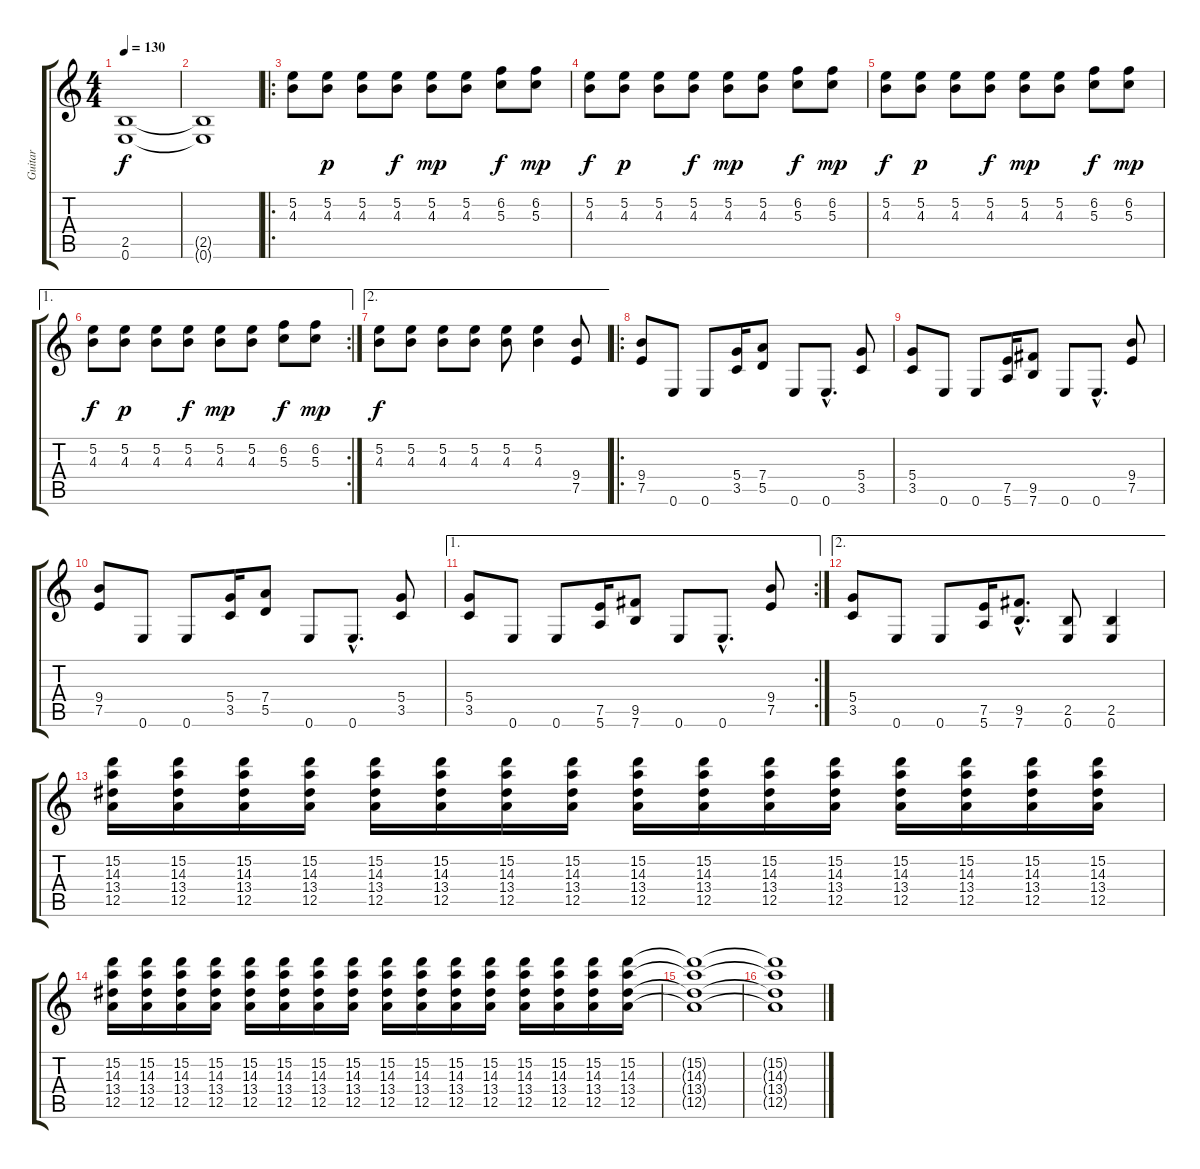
\track ("Guitar" "Guitar") {instrument overdrivenguitar}
\staff {score tabs}
\tuning (E4 B3 G3 D3 A2 E2) {hide}
\ts (4 4)
\tempo 130
\clef g2
\ks c
(2.5{t} 0.6{t}).1{dy f} |
(2.5{t} 0.6{t}).1 |
\ro
(5.2 4.3).8 (5.2 4.3).8{dy p} (5.2 4.3).8 (5.2 4.3).8{dy f} (5.2 4.3).8{dy mp} (5.2 4.3).8 (6.2 5.3).8{dy f} (6.2 5.3).8{dy mp} |
(5.2 4.3).8{dy f} (5.2 4.3).8{dy p} (5.2 4.3).8 (5.2 4.3).8{dy f} (5.2 4.3).8{dy mp} (5.2 4.3).8 (6.2 5.3).8{dy f} (6.2 5.3).8{dy mp} |
(5.2 4.3).8{dy f} (5.2 4.3).8{dy p} (5.2 4.3).8 (5.2 4.3).8{dy f} (5.2 4.3).8{dy mp} (5.2 4.3).8 (6.2 5.3).8{dy f} (6.2 5.3).8{dy mp} |
\ae 1
\rc 2
(5.2 4.3).8{dy f} (5.2 4.3).8{dy p} (5.2 4.3).8 (5.2 4.3).8{dy f} (5.2 4.3).8{dy mp} (5.2 4.3).8 (6.2 5.3).8{dy f} (6.2 5.3).8{dy mp} |
\ae 2
(5.2 4.3).8{dy f} (5.2 4.3).8 (5.2 4.3).8 (5.2 4.3).8 (5.2 4.3).8 (5.2 4.3).4 (9.4 7.5).8 |
\ro
(9.4 7.5).8 0.6.8 0.6.8 (5.4 3.5).16 (7.4 5.5).8 0.6.8 0.6{hac}.8{d} (5.4 3.5).8 |
(5.4 3.5).8 0.6.8 0.6.8 (7.5 5.6).16 (9.5 7.6).8 0.6.8 0.6{hac}.8{d} (9.4 7.5).8 |
(9.4 7.5).8 0.6.8 0.6.8 (5.4 3.5).16 (7.4 5.5).8 0.6.8 0.6{hac}.8{d} (5.4 3.5).8 |
\ae 1
\rc 2
(5.4 3.5).8 0.6.8 0.6.8 (7.5 5.6).16 (9.5 7.6).8 0.6.8 0.6{hac}.8{d} (9.4 7.5).8 |
\ae 2
(5.4 3.5).8 0.6.8 0.6.8 (7.5 5.6).16 (9.5{hac} 7.6{hac}).8{d} (2.5 0.6).8 (2.5 0.6).4 |
(15.2 14.3 13.4 12.5).16 (15.2 14.3 13.4 12.5).16 (15.2 14.3 13.4 12.5).16 (15.2 14.3 13.4 12.5).16 (15.2 14.3 13.4 12.5).16 (15.2 14.3 13.4 12.5).16 (15.2 14.3 13.4 12.5).16 (15.2 14.3 13.4 12.5).16 (15.2 14.3 13.4 12.5).16 (15.2 14.3 13.4 12.5).16 (15.2 14.3 13.4 12.5).16 (15.2 14.3 13.4 12.5).16 (15.2 14.3 13.4 12.5).16 (15.2 14.3 13.4 12.5).16 (15.2 14.3 13.4 12.5).16 (15.2 14.3 13.4 12.5).16 |
(15.2 14.3 13.4 12.5).16 (15.2 14.3 13.4 12.5).16 (15.2 14.3 13.4 12.5).16 (15.2 14.3 13.4 12.5).16 (15.2 14.3 13.4 12.5).16 (15.2 14.3 13.4 12.5).16 (15.2 14.3 13.4 12.5).16 (15.2 14.3 13.4 12.5).16 (15.2 14.3 13.4 12.5).16 (15.2 14.3 13.4 12.5).16 (15.2 14.3 13.4 12.5).16 (15.2 14.3 13.4 12.5).16 (15.2 14.3 13.4 12.5).16 (15.2 14.3 13.4 12.5).16 (15.2 14.3 13.4 12.5).16 (15.2 14.3 13.4 12.5).16 |
(15.2{t} 14.3{t} 13.4{t} 12.5{t}).1 |
(15.2{t} 14.3{t} 13.4{t} 12.5{t}).1
